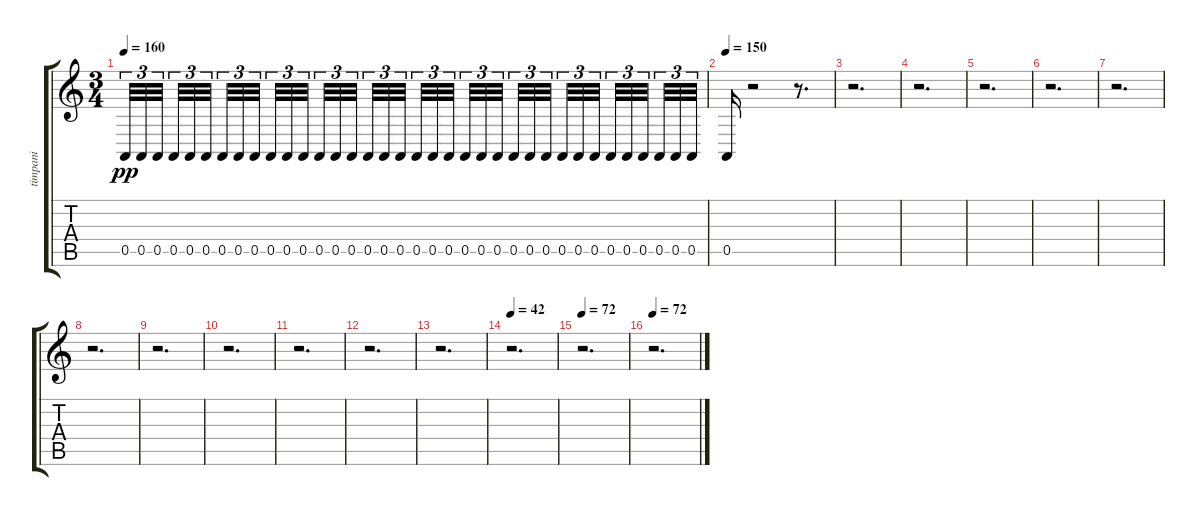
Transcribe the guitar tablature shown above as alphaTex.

\track ("timpani " "timpani ") {instrument stringensemble1}
\staff {score tabs}
\tuning (E4 B3 G3 D3 A2 E2) {hide}
\ts (3 4)
\tempo 160
\clef g2
\ks c
0.5.32{tu (3 2) dy pp} 0.5.32{tu (3 2)} 0.5.32{tu (3 2)} 0.5.32{tu (3 2)} 0.5.32{tu (3 2)} 0.5.32{tu (3 2)} 0.5.32{tu (3 2)} 0.5.32{tu (3 2)} 0.5.32{tu (3 2)} 0.5.32{tu (3 2)} 0.5.32{tu (3 2)} 0.5.32{tu (3 2)} 0.5.32{tu (3 2)} 0.5.32{tu (3 2)} 0.5.32{tu (3 2)} 0.5.32{tu (3 2)} 0.5.32{tu (3 2)} 0.5.32{tu (3 2)} 0.5.32{tu (3 2)} 0.5.32{tu (3 2)} 0.5.32{tu (3 2)} 0.5.32{tu (3 2)} 0.5.32{tu (3 2)} 0.5.32{tu (3 2)} 0.5.32{tu (3 2)} 0.5.32{tu (3 2)} 0.5.32{tu (3 2)} 0.5.32{tu (3 2)} 0.5.32{tu (3 2)} 0.5.32{tu (3 2)} 0.5.32{tu (3 2)} 0.5.32{tu (3 2)} 0.5.32{tu (3 2)} 0.5.32{tu (3 2)} 0.5.32{tu (3 2)} 0.5.32{tu (3 2)} |
\tempo 150
0.5.16 r.2 r.8{d} |
r.2{d} |
r.2{d} |
r.2{d} |
r.2{d} |
r.2{d} |
r.2{d} |
r.2{d} |
r.2{d} |
r.2{d} |
r.2{d} |
r.2{d} |
\tempo 42
r.2{d} |
\tempo 72
r.2{d} |
\tempo 72
r.2{d}
